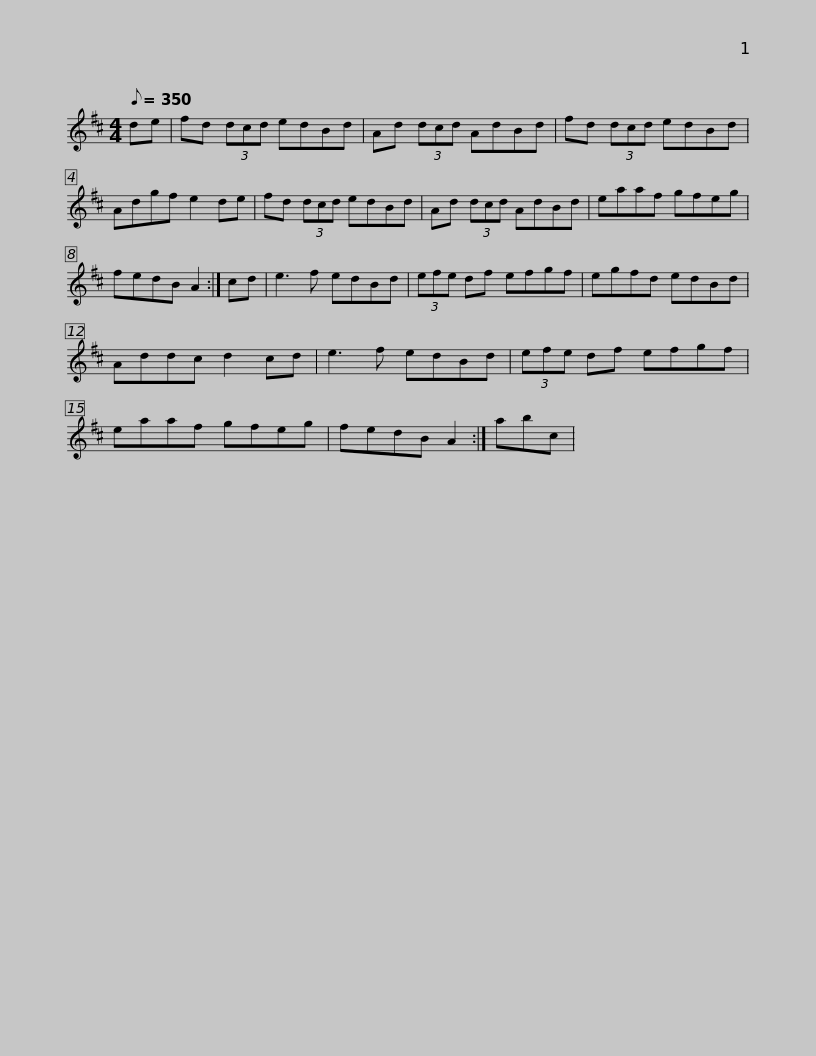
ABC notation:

X:1
L:1/8
Q:1/8=350
M:4/4
I:linebreak $
K:D
V:1 treble
V:1
 de | fd (3dcd edBd | Ad (3dcd AdBd | fd (3dcd edBd | Adgf e2 de | %5
 fd (3dcd edBd |$ Ad (3dcd AdBd | eaaf gfeg | fedB A2 :| cd | %10
 e3 f edBd | (3efe df efgf |$ egfd edBd | Addc d2 cd | e3 f edBd | %15
 (3efe df efgf | eaaf gfeg | fedB A2 :|$ abc | %19
